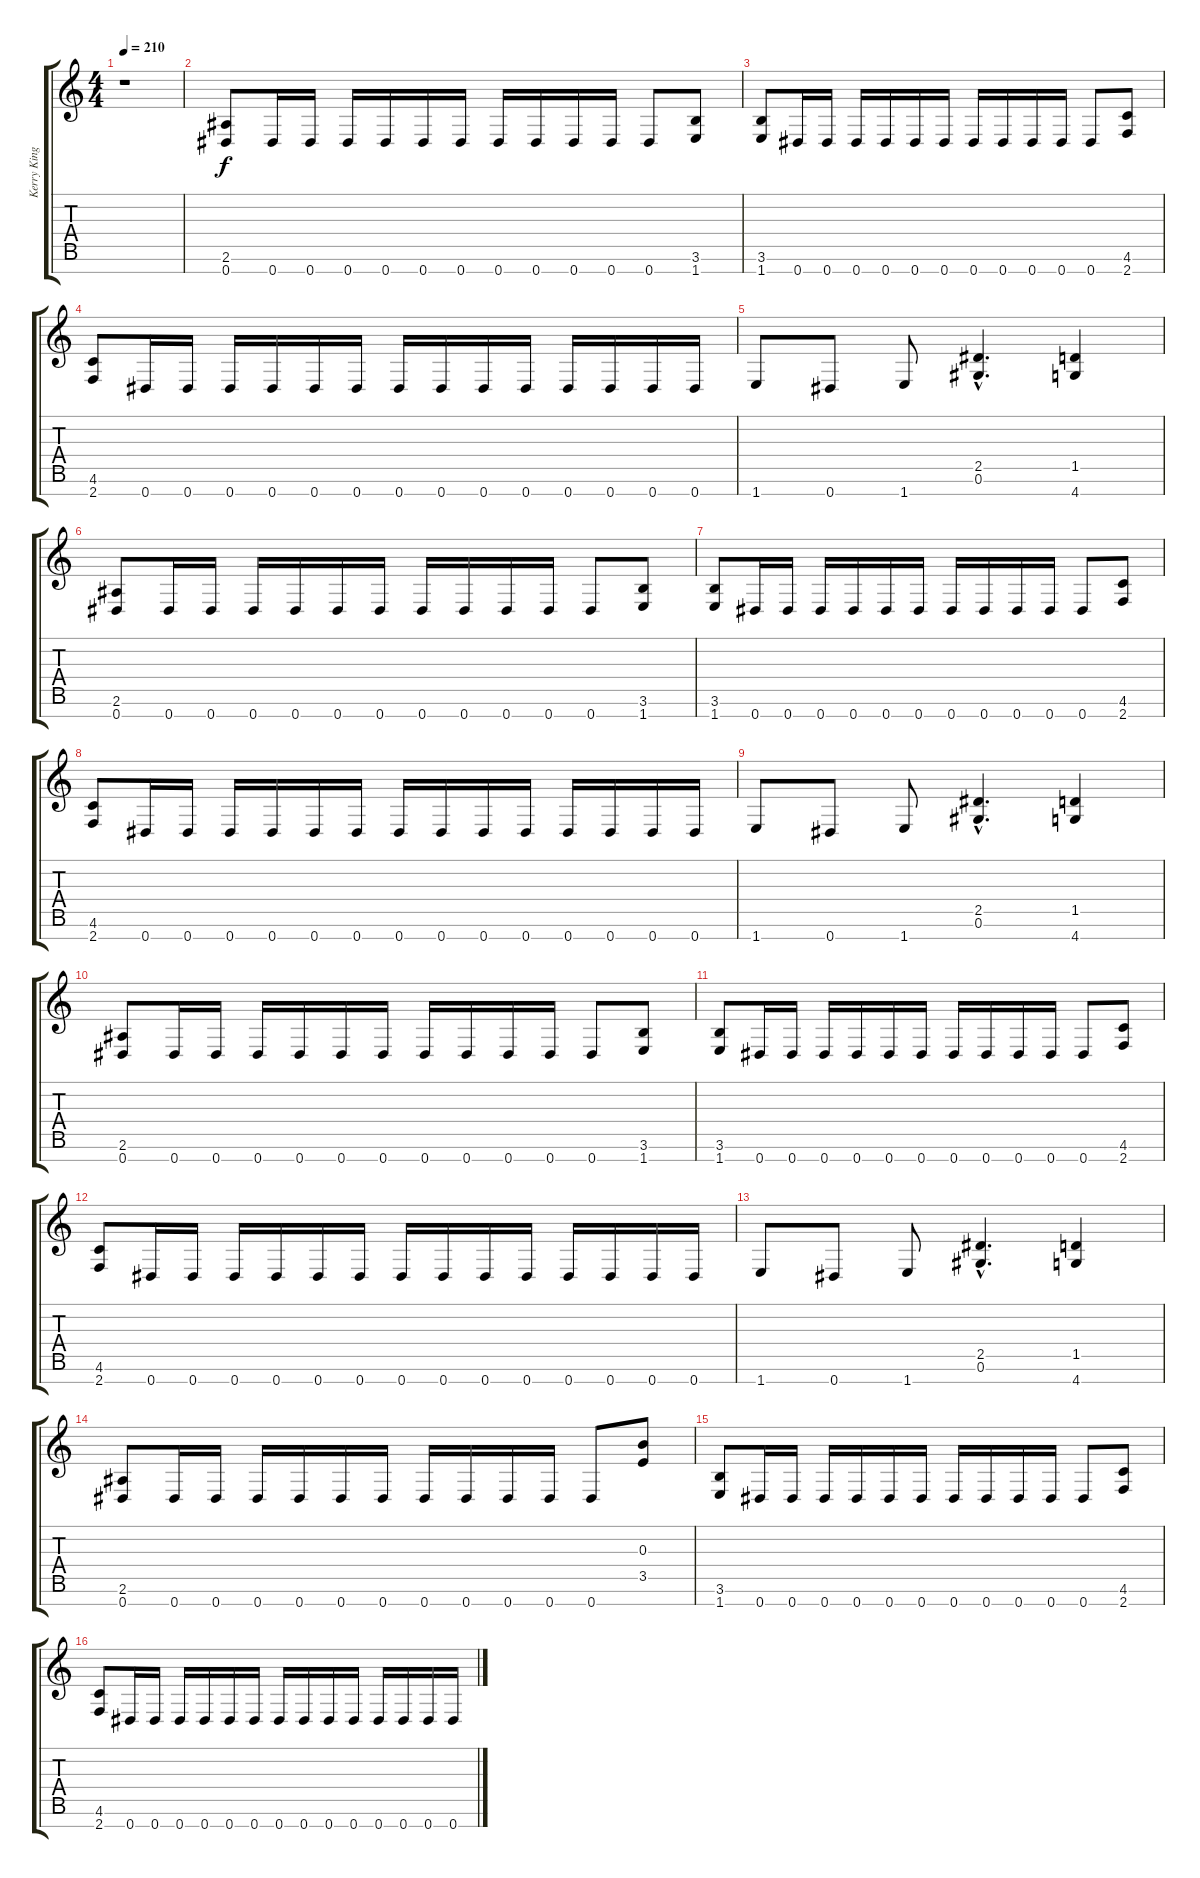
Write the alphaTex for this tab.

\track ("Kerry King" "Kerry King") {instrument distortionguitar}
\staff {score tabs}
\tuning (Ab4 Eb4 B3 Gb3 Db3 Ab2 Eb2) {hide}
\ts (4 4)
\tempo 210
\clef g2
\ks c
r.1{dy f} |
(2.6 0.7).8 0.7.16 0.7.16 0.7.16 0.7.16 0.7.16 0.7.16 0.7.16 0.7.16 0.7.16 0.7.16 0.7.8 (3.6 1.7).8 |
(3.6 1.7).8 0.7.16 0.7.16 0.7.16 0.7.16 0.7.16 0.7.16 0.7.16 0.7.16 0.7.16 0.7.16 0.7.8 (4.6 2.7).8 |
(4.6 2.7).8 0.7.16 0.7.16 0.7.16 0.7.16 0.7.16 0.7.16 0.7.16 0.7.16 0.7.16 0.7.16 0.7.16 0.7.16 0.7.16 0.7.16 |
1.7.8 0.7.8 1.7.8 (2.5{hac} 0.6{hac}).4{d} (1.5 4.7).4 |
(2.6 0.7).8 0.7.16 0.7.16 0.7.16 0.7.16 0.7.16 0.7.16 0.7.16 0.7.16 0.7.16 0.7.16 0.7.8 (3.6 1.7).8 |
(3.6 1.7).8 0.7.16 0.7.16 0.7.16 0.7.16 0.7.16 0.7.16 0.7.16 0.7.16 0.7.16 0.7.16 0.7.8 (4.6 2.7).8 |
(4.6 2.7).8 0.7.16 0.7.16 0.7.16 0.7.16 0.7.16 0.7.16 0.7.16 0.7.16 0.7.16 0.7.16 0.7.16 0.7.16 0.7.16 0.7.16 |
1.7.8 0.7.8 1.7.8 (2.5{hac} 0.6{hac}).4{d} (1.5 4.7).4 |
(2.6 0.7).8 0.7.16 0.7.16 0.7.16 0.7.16 0.7.16 0.7.16 0.7.16 0.7.16 0.7.16 0.7.16 0.7.8 (3.6 1.7).8 |
(3.6 1.7).8 0.7.16 0.7.16 0.7.16 0.7.16 0.7.16 0.7.16 0.7.16 0.7.16 0.7.16 0.7.16 0.7.8 (4.6 2.7).8 |
(4.6 2.7).8 0.7.16 0.7.16 0.7.16 0.7.16 0.7.16 0.7.16 0.7.16 0.7.16 0.7.16 0.7.16 0.7.16 0.7.16 0.7.16 0.7.16 |
1.7.8 0.7.8 1.7.8 (2.5{hac} 0.6{hac}).4{d} (1.5 4.7).4 |
(2.6 0.7).8 0.7.16 0.7.16 0.7.16 0.7.16 0.7.16 0.7.16 0.7.16 0.7.16 0.7.16 0.7.16 0.7.8 (0.3 3.5).8 |
(3.6 1.7).8 0.7.16 0.7.16 0.7.16 0.7.16 0.7.16 0.7.16 0.7.16 0.7.16 0.7.16 0.7.16 0.7.8 (4.6 2.7).8 |
(4.6 2.7).8 0.7.16 0.7.16 0.7.16 0.7.16 0.7.16 0.7.16 0.7.16 0.7.16 0.7.16 0.7.16 0.7.16 0.7.16 0.7.16 0.7.16
